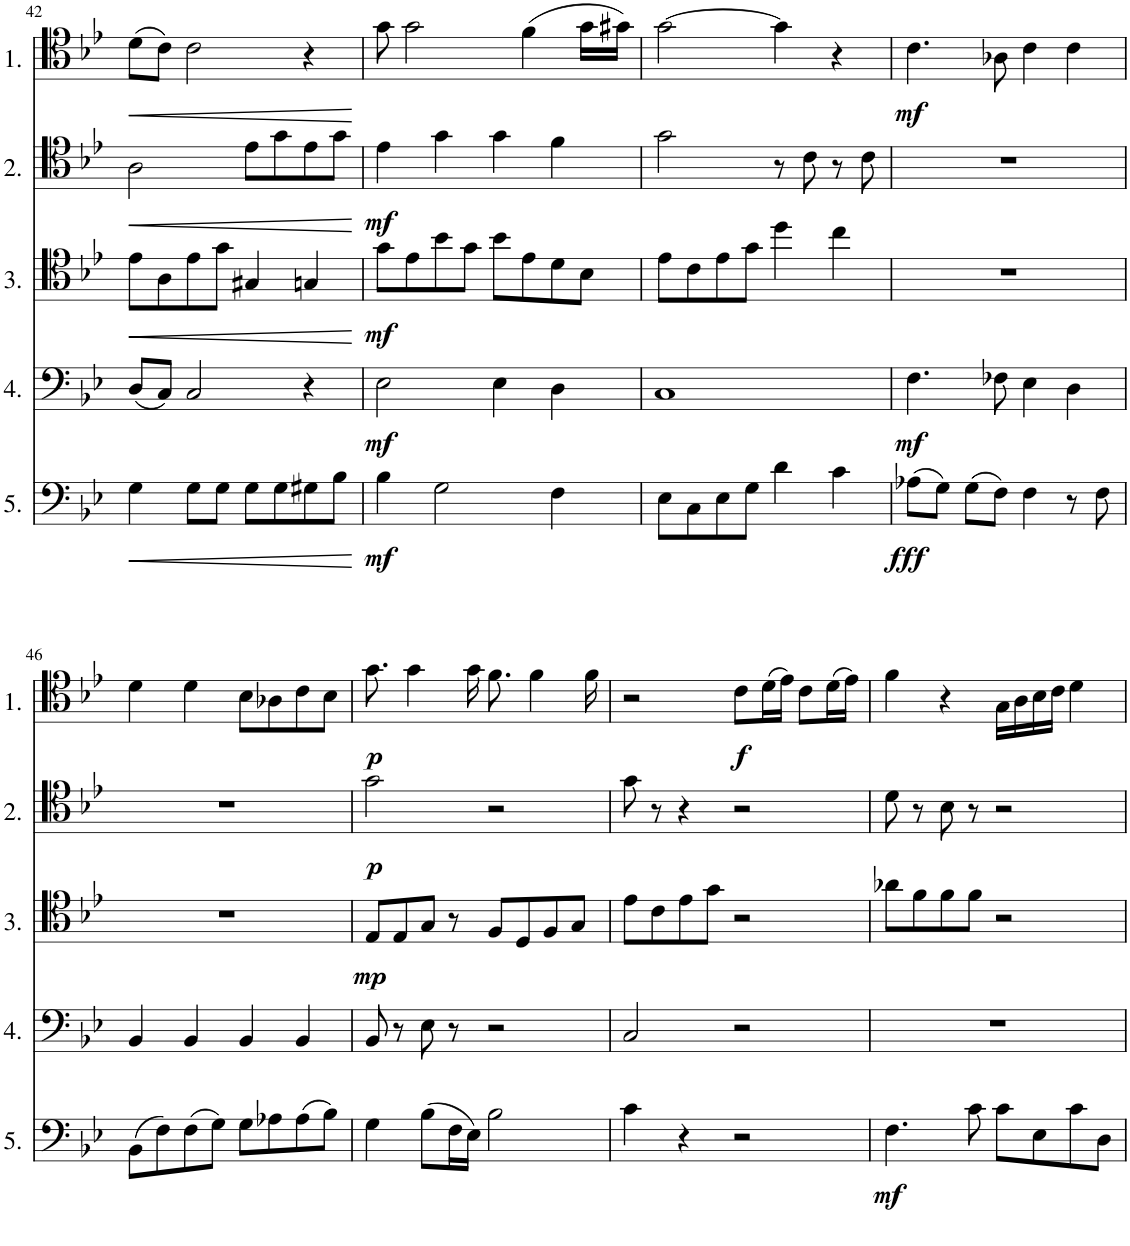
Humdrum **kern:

**kern	**dynam	**kern	**dynam	**kern	**dynam	**kern	**dynam	**kern	**dynam
*part5	*part5	*part4	*part4	*part3	*part3	*part2	*part2	*part1	*part1
*staff5	*staff5	*staff4	*staff4	*staff3	*staff3	*staff2	*staff2	*staff1	*staff1
*I"Cello 5	*	*I"Cello 4	*	*I"Cello 3	*	*I"Cello 2	*	*I"Cello 1	*
!!LO:PB:g=z
*clefF4	*	*clefF4	*	*clefC4	*	*clefC4	*	*clefC4	*
*k[b-e-]	*	*k[b-e-]	*	*k[b-e-]	*	*k[b-e-]	*	*k[b-e-]	*
*M4/4	*	*M4/4	*	*M4/4	*	*M4/4	*	*M4/4	*
=42	=42	=42	=42	=42	=42	=42	=42	=42	=42
!	!LO:HP:b	!	!	!	!LO:HP:b	!	!LO:HP:b	!	!LO:HP:b
4G\	<	(8D/L	.	8e-\L	<	2A\	<	(8d\L	<
.	.	8C/J)	.	8A\	.	.	.	8c\J)	.
8G\L	.	2C/	.	8e-\	.	.	.	2c\	.
8G\J	.	.	.	8g\J	.	.	.	.	.
8G\L	.	.	.	4G#X/	.	8e-\L	.	.	.
8G\	.	.	.	.	.	8g\	.	.	.
8G#X\	.	4r	.	4Gn/	.	8e-\	.	4r	.
8B-\J	.	.	.	.	.	8g\J	.	.	.
.	[	.	.	.	[	.	[	.	[
=43	=43	=43	=43	=43	=43	=43	=43	=43	=43
!	!LO:DY:b	!	!LO:DY:b	!	!LO:DY:b	!	!LO:DY:b	!	!
4B-\	mf	2E-\	mf	8g\L	mf	4e-\	mf	8g\	.
.	.	.	.	8e-\	.	.	.	2g\	.
2G\	.	.	.	8b-\	.	4g\	.	.	.
.	.	.	.	8g\J	.	.	.	.	.
.	.	4E-\	.	8b-\L	.	4g\	.	.	.
.	.	.	.	8e-\	.	.	.	(4f\	.
4F\	.	4D\	.	8d\	.	4f\	.	.	.
.	.	.	.	8B-\J	.	.	.	16g\LL	.
.	.	.	.	.	.	.	.	16g#X\JJ)	.
=44	=44	=44	=44	=44	=44	=44	=44	=44	=44
8E-\L	.	1C	.	8e-\L	.	2g\	.	[2g\	.
8C\	.	.	.	8c\	.	.	.	.	.
8E-\	.	.	.	8e-\	.	.	.	.	.
8G\J	.	.	.	8g\J	.	.	.	.	.
4d\	.	.	.	4dd\	.	8r	.	4g\]	.
.	.	.	.	.	.	8c\	.	.	.
4c\	.	.	.	4cc\	.	8r	.	4r	.
.	.	.	.	.	.	8c\	.	.	.
=45	=45	=45	=45	=45	=45	=45	=45	=45	=45
!	!LO:DY:b	!	!LO:DY:b	!	!	!	!	!	!LO:DY:b
(8A-X\L	fff	4.F\	mf	1r	.	1r	.	4.c\	mf
8G\J)	.	.	.	.	.	.	.	.	.
(8G\L	.	.	.	.	.	.	.	.	.
8F\J)	.	8F-X\	.	.	.	.	.	8A-X\	.
4F\	.	4E-\	.	.	.	.	.	4c\	.
8r	.	4D\	.	.	.	.	.	4c\	.
8F\	.	.	.	.	.	.	.	.	.
!!LO:LB:g=z
=46	=46	=46	=46	=46	=46	=46	=46	=46	=46
(8BB-\L	.	4BB-/	.	1r	.	1r	.	4d\	.
8F\)	.	.	.	.	.	.	.	.	.
(8F\	.	4BB-/	.	.	.	.	.	4d\	.
8G\J)	.	.	.	.	.	.	.	.	.
8G\L	.	4BB-/	.	.	.	.	.	8B-\L	.
8A-X\	.	.	.	.	.	.	.	8A-X\	.
(8A-\	.	4BB-/	.	.	.	.	.	8c\	.
8B-\J)	.	.	.	.	.	.	.	8B-\J	.
=47	=47	=47	=47	=47	=47	=47	=47	=47	=47
!	!	!	!	!	!LO:DY:b	!	!LO:DY:b	!	!LO:DY:b
4G\	.	8BB-/	.	8E-/L	mp	2g\	p	8.g\	p
.	.	8r	.	8E-/	.	.	.	.	.
.	.	.	.	.	.	.	.	4g\	.
(8B-\L	.	8E-\	.	8G/J	.	.	.	.	.
16F\L	.	8r	.	8r	.	.	.	.	.
16E-\JJ)	.	.	.	.	.	.	.	16g\	.
2B-\	.	2r	.	8F/L	.	2r	.	8.f\	.
.	.	.	.	8D/	.	.	.	.	.
.	.	.	.	.	.	.	.	4f\	.
.	.	.	.	8F/	.	.	.	.	.
.	.	.	.	8G/J	.	.	.	.	.
.	.	.	.	.	.	.	.	16f\	.
=48	=48	=48	=48	=48	=48	=48	=48	=48	=48
4c\	.	2C/	.	8e-\L	.	8g\	.	2r	.
.	.	.	.	8c\	.	8r	.	.	.
4r	.	.	.	8e-\	.	4r	.	.	.
.	.	.	.	8g\J	.	.	.	.	.
!	!	!	!	!	!	!	!	!	!LO:DY:b
2r	.	2r	.	2r	.	2r	.	8c\L	f
.	.	.	.	.	.	.	.	(16d\L	.
.	.	.	.	.	.	.	.	16e-\JJ)	.
.	.	.	.	.	.	.	.	8c\L	.
.	.	.	.	.	.	.	.	(16d\L	.
.	.	.	.	.	.	.	.	16e-\JJ)	.
=49	=49	=49	=49	=49	=49	=49	=49	=49	=49
!	!LO:DY:b	!	!	!	!	!	!	!	!
4.F\	mf	1r	.	8a-X\L	.	8d\	.	4f\	.
.	.	.	.	8f\	.	8r	.	.	.
.	.	.	.	8f\	.	8B-\	.	4r	.
8c\	.	.	.	8f\J	.	8r	.	.	.
8c\L	.	.	.	2r	.	2r	.	16G\LL	.
.	.	.	.	.	.	.	.	16A\	.
8E-\	.	.	.	.	.	.	.	16B-\	.
.	.	.	.	.	.	.	.	16c\JJ	.
8c\	.	.	.	.	.	.	.	4d\	.
8D\J	.	.	.	.	.	.	.	.	.
=	=	=	=	=	=	=	=	=	=
*-	*-	*-	*-	*-	*-	*-	*-	*-	*-
